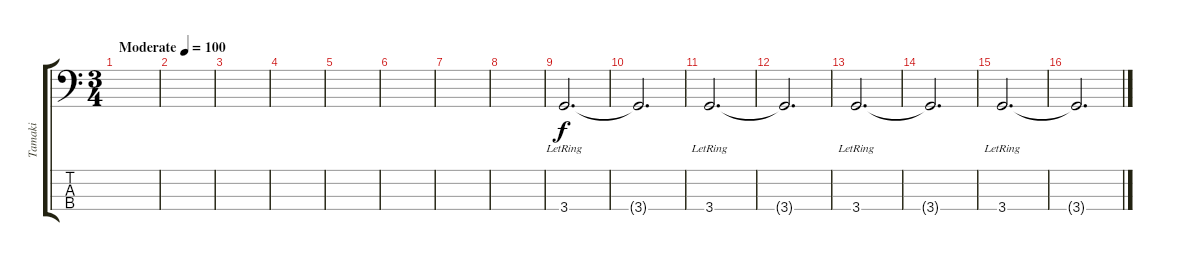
\track ("Tamaki" "Tamaki") {instrument electricbassfinger}
\staff {score tabs}
\tuning (G2 D2 A1 E1) {hide}
\ts (3 4)
\tempo (100 "Moderate")
\clef f4
\ks c
|
|
|
|
|
|
|
|
3.4{lr}.2{d} |
3.4{t}.2{d} |
3.4{lr}.2{d} |
3.4{t}.2{d} |
3.4{lr}.2{d} |
3.4{t}.2{d} |
3.4{lr}.2{d} |
3.4{t}.2{d}
